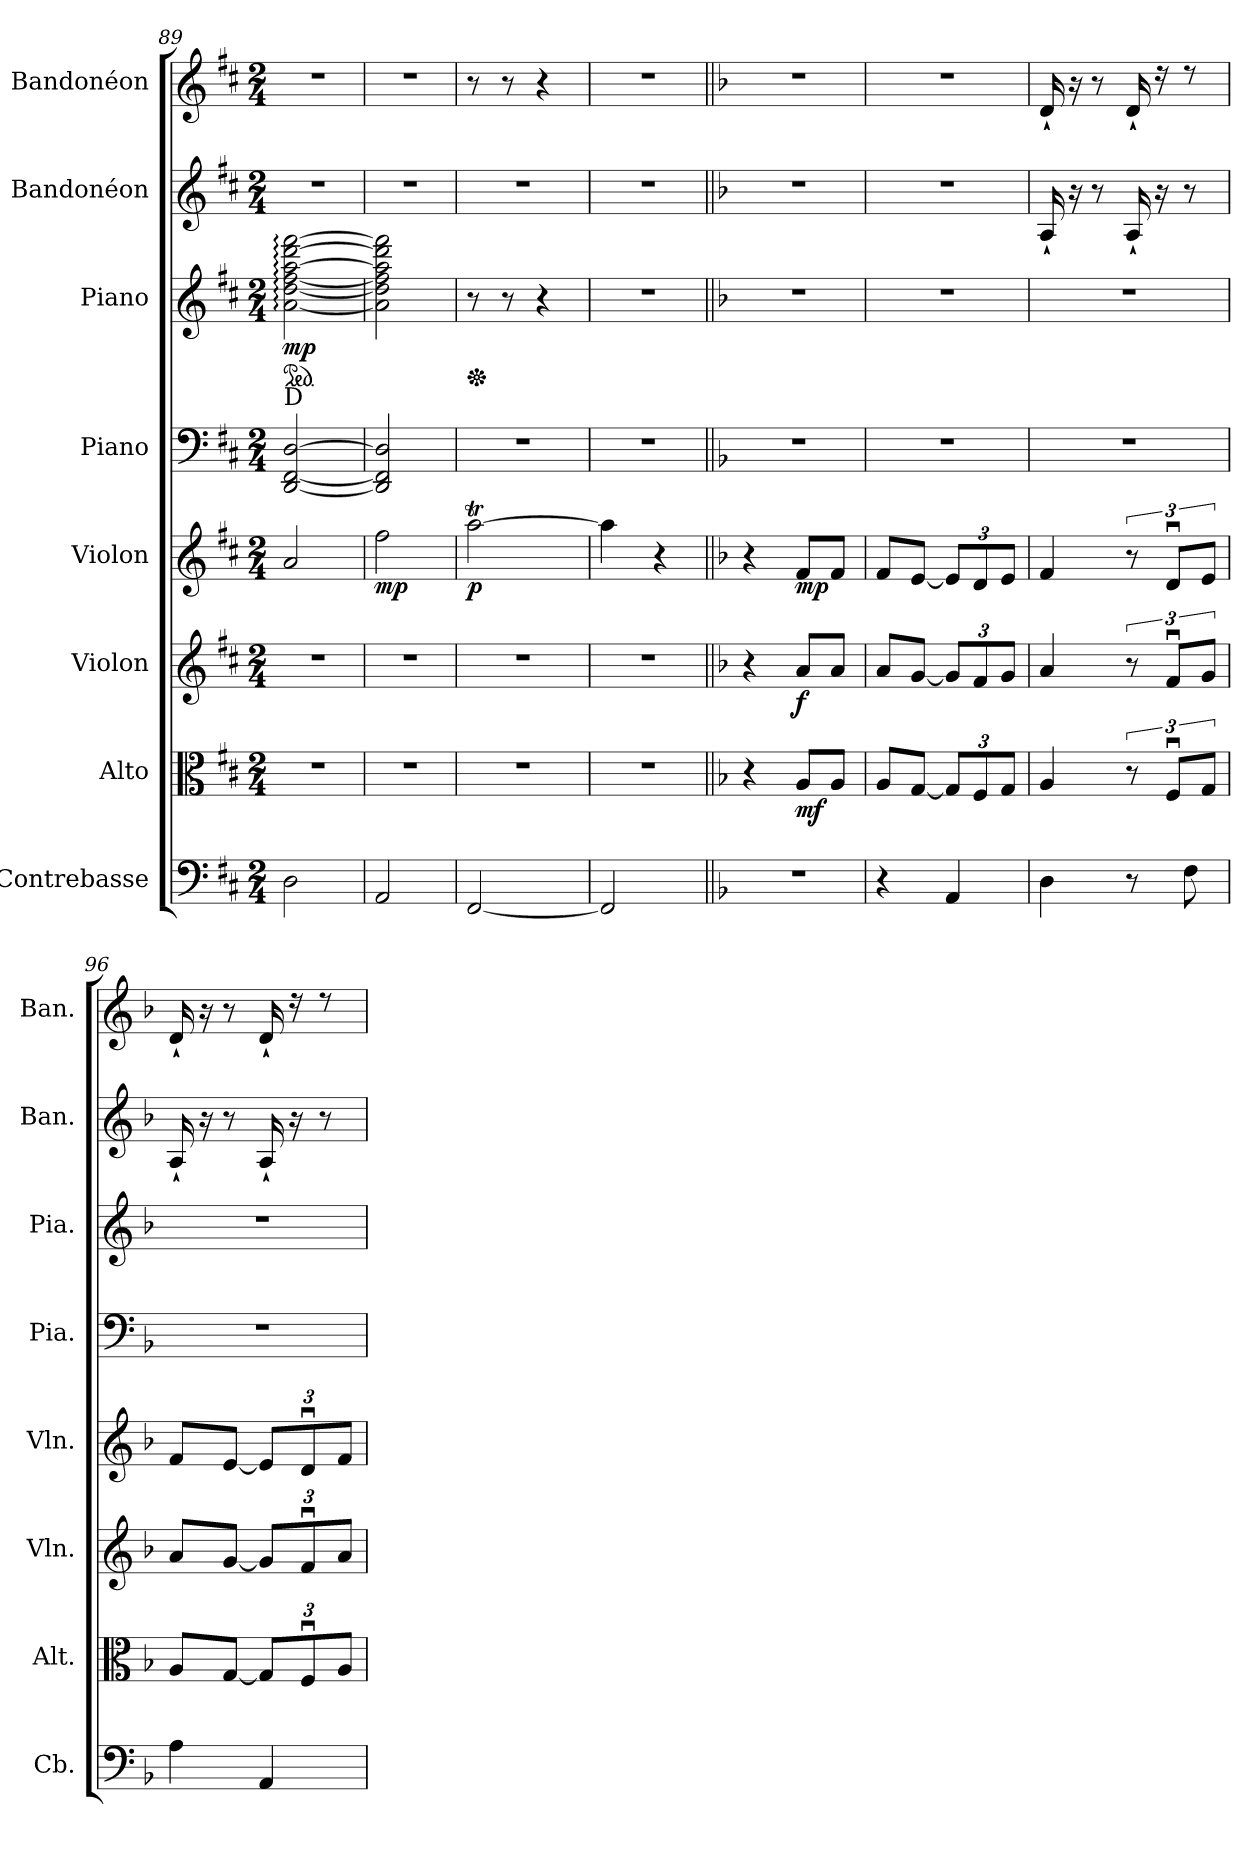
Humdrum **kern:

**kern	**kern	**dynam	**kern	**dynam	**kern	**dynam	**kern	**kern	**dynam	**kern	**kern
*part8	*part7	*part7	*part6	*part6	*part5	*part5	*part4	*part3	*part3	*part2	*part1
*staff8	*staff7	*staff7	*staff6	*staff6	*staff5	*staff5	*staff4	*staff3	*staff3	*staff2	*staff1
*I"Contrebasse	*I"Alto	*	*I"Violon	*	*I"Violon	*	*I"Piano	*I"Piano	*	*I"Bandonéon	*I"Bandonéon
*I'Cb.	*I'Alt.	*	*I'Vln.	*	*I'Vln.	*	*I'Pia.	*I'Pia.	*	*I'Ban.	*I'Ban.
*clefF4	*clefC3	*	*clefG2	*	*clefG2	*	*clefF4	*clefG2	*	*clefG2	*clefG2
*ITrd7c12	*	*	*	*	*	*	*	*	*	*	*
*k[f#c#]	*k[f#c#]	*	*k[f#c#]	*	*k[f#c#]	*	*k[f#c#]	*k[f#c#]	*	*k[f#c#]	*k[f#c#]
*M2/4	*M2/4	*	*M2/4	*	*M2/4	*	*M2/4	*M2/4	*	*M2/4	*M2/4
*	*	*	*	*	*	*	*	*ped	*	*	*
=89	=89	=89	=89	=89	=89	=89	=89	=89	=89	=89	=89
!	!	!	!	!	!	!	!LO:TX:a:t=D	!	!	!	!
!	!	!	!	!	!	!	!	!	!LO:DY:b	!	!
2DD\	2r	.	2r	.	2a/	.	[2DD/ [2FF#/ [2D/	[2a\: [2dd\: [2ff#\: [2aa\: [2ddd\: [2fff#\:	mp	2r	2r
=90	=90	=90	=90	=90	=90	=90	=90	=90	=90	=90	=90
!	!	!	!	!	!	!LO:DY:b	!	!	!	!	!
2AAA/	2r	.	2r	.	2ff#\	mp	2DD/] 2FF#/] 2D/]	2a\] 2dd\] 2ff#\] 2aa\] 2ddd\] 2fff#\]	.	2r	2r
=91	=91	=91	=91	=91	=91	=91	=91	=91	=91	=91	=91
*	*	*	*	*	*	*	*	*Xped	*	*	*
!	!	!	!	!	!	!LO:DY:b	!	!	!	!	!
[2FFF#/	2r	.	2r	.	[2aaT\	p	2r	8r	.	2r	8r
.	.	.	.	.	.	.	.	8r	.	.	8r
.	.	.	.	.	.	.	.	4r	.	.	4r
!!LO:PB:g=z
=92	=92	=92	=92	=92	=92	=92	=92	=92	=92	=92	=92
2FFF#/]	2r	.	2r	.	4aa\]	.	2r	2r	.	2r	2r
.	.	.	.	.	4r	.	.	.	.	.	.
=93||	=93||	=93||	=93||	=93||	=93||	=93||	=93||	=93||	=93||	=93||	=93||
*k[b-]	*k[b-]	*	*k[b-]	*	*k[b-]	*	*k[b-]	*k[b-]	*	*k[b-]	*k[b-]
2r	4r	.	4r	.	4r	.	2r	2r	.	2r	2r
!	!	!LO:DY:b	!	!LO:DY:b	!	!LO:DY:b	!	!	!	!	!
.	8A/L	mf	8a/L	f	8f/L	mp	.	.	.	.	.
.	8A/J	.	8a/J	.	8f/J	.	.	.	.	.	.
=94	=94	=94	=94	=94	=94	=94	=94	=94	=94	=94	=94
4r	8A/L	.	8a/L	.	8f/L	.	2r	2r	.	2r	2r
.	[8G/J	.	[8g/J	.	[8e/J	.	.	.	.	.	.
*	*Xbrackettup	*	*Xbrackettup	*	*Xbrackettup	*	*	*	*	*	*
4AAA/	12G/L]	.	12g/L]	.	12e/L]	.	.	.	.	.	.
.	12F/	.	12f/	.	12d/	.	.	.	.	.	.
.	12G/J	.	12g/J	.	12e/J	.	.	.	.	.	.
=95	=95	=95	=95	=95	=95	=95	=95	=95	=95	=95	=95
4DD\	4A/	.	4a/	.	4f/	.	2r	2r	.	16A`/	16d`/
.	.	.	.	.	.	.	.	.	.	16r	16r
.	.	.	.	.	.	.	.	.	.	8r	8r
*	*brackettup	*	*brackettup	*	*brackettup	*	*	*	*	*	*
8r	12r	.	12r	.	12r	.	.	.	.	16A`/	16d`/
.	.	.	.	.	.	.	.	.	.	16r	16rdd
.	12Fu/L	.	12fu/L	.	12du/L	.	.	.	.	.	.
8FF\	.	.	.	.	.	.	.	.	.	8r	8rdd
.	12G/J	.	12g/J	.	12e/J	.	.	.	.	.	.
=96	=96	=96	=96	=96	=96	=96	=96	=96	=96	=96	=96
4AA\	8A/L	.	8a/L	.	8f/L	.	2r	2r	.	16A`/	16d`/
.	.	.	.	.	.	.	.	.	.	16r	16r
.	[8G/J	.	[8g/J	.	[8e/J	.	.	.	.	8r	8r
*	*Xbrackettup	*	*Xbrackettup	*	*Xbrackettup	*	*	*	*	*	*
4AAA/	12G/L]	.	12g/L]	.	12e/L]	.	.	.	.	16A`/	16d`/
.	.	.	.	.	.	.	.	.	.	16r	16rdd
.	12Fu/	.	12fu/	.	12du/	.	.	.	.	.	.
.	.	.	.	.	.	.	.	.	.	8r	8rdd
.	12A/J	.	12a/J	.	12f/J	.	.	.	.	.	.
=	=	=	=	=	=	=	=	=	=	=	=
*-	*-	*-	*-	*-	*-	*-	*-	*-	*-	*-	*-
